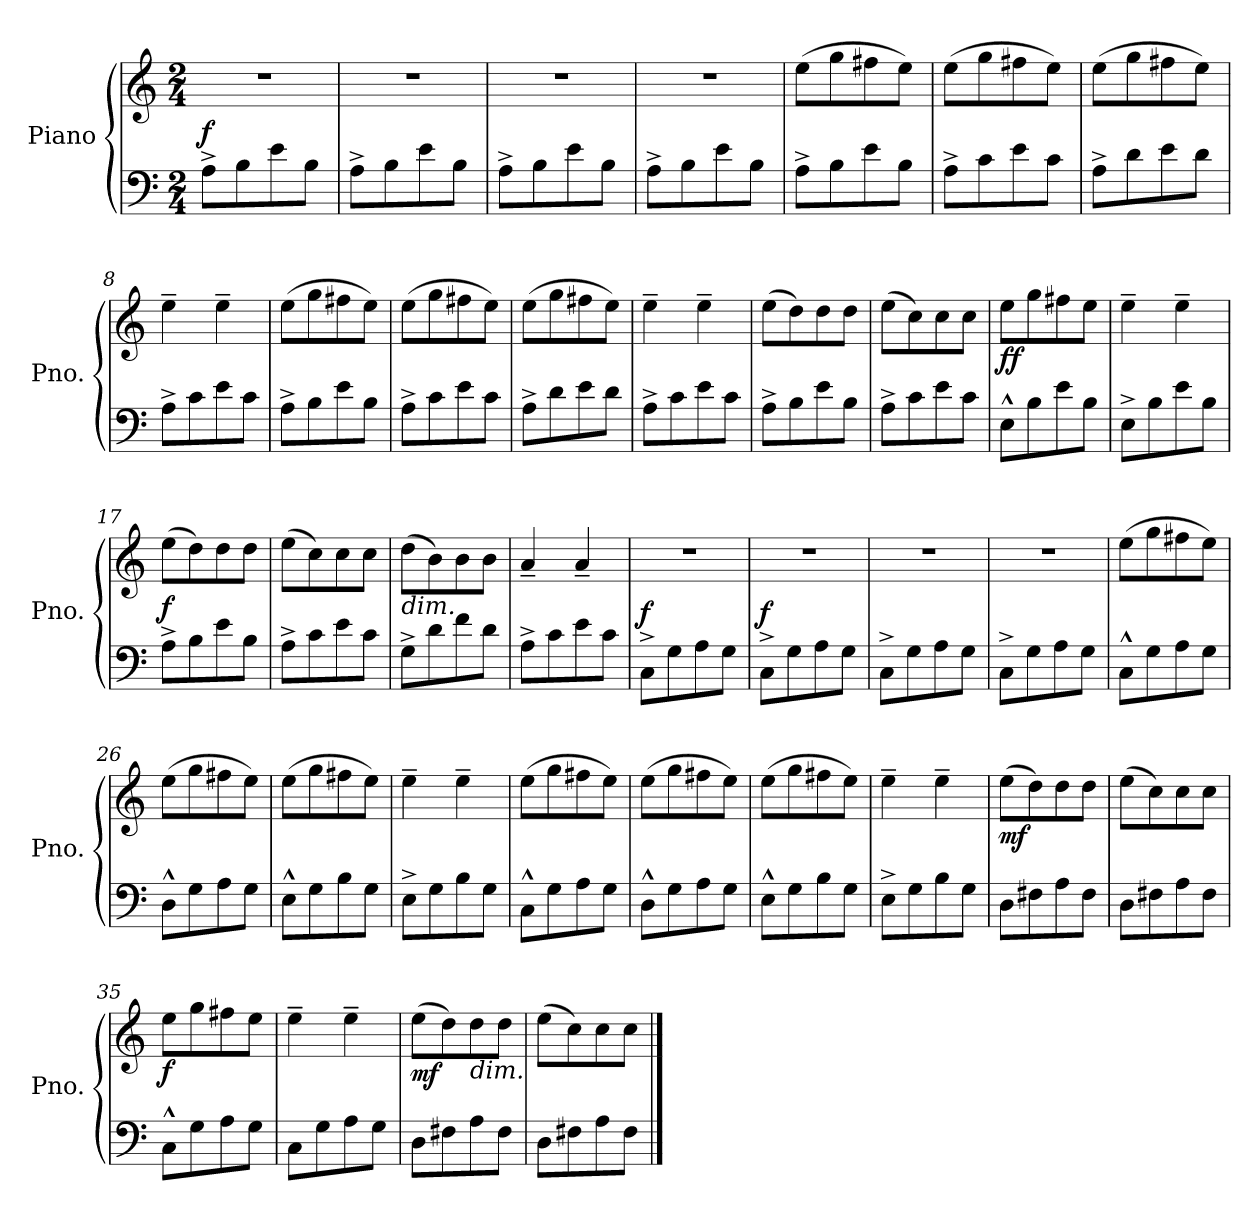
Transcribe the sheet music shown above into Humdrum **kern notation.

**kern	**kern	**dynam
*part1	*part1	*part1
*staff2	*staff1	*staff1/2
*I"Piano	*	*
*I'Pno.	*	*
*clefF4	*clefG2	*
*k[]	*k[]	*
*M2/4	*M2/4	*
*MM200	*MM200	*
=1	=1	=1
!	!	!LO:DY:a=2
8A^\L	2r	f
8B\	.	.
8e\	.	.
8B\J	.	.
=2	=2	=2
8A^\L	2r	.
8B\	.	.
8e\	.	.
8B\J	.	.
=3	=3	=3
8A^\L	2r	.
8B\	.	.
8e\	.	.
8B\J	.	.
=4	=4	=4
8A^\L	2r	.
8B\	.	.
8e\	.	.
8B\J	.	.
=5	=5	=5
8A^\L	(>8ee\L	.
8B\	8gg\	.
8e\	8ff#X\	.
8B\J	8ee\J)	.
=6	=6	=6
8A^\L	(>8ee\L	.
8c\	8gg\	.
8e\	8ff#X\	.
8c\J	8ee\J)	.
=7	=7	=7
8A^\L	(>8ee\L	.
8d\	8gg\	.
8e\	8ff#X\	.
8d\J	8ee\J)	.
=8	=8	=8
8A^\L	4ee~\	.
8c\	.	.
8e\	4ee~\	.
8c\J	.	.
!!LO:LB:g=z
=9	=9	=9
8A^\L	(>8ee\L	.
8B\	8gg\	.
8e\	8ff#X\	.
8B\J	8ee\J)	.
=10	=10	=10
8A^\L	(>8ee\L	.
8c\	8gg\	.
8e\	8ff#X\	.
8c\J	8ee\J)	.
=11	=11	=11
8A^\L	(>8ee\L	.
8d\	8gg\	.
8e\	8ff#X\	.
8d\J	8ee\J)	.
=12	=12	=12
8A^\L	4ee~\	.
8c\	.	.
8e\	4ee~\	.
8c\J	.	.
=13	=13	=13
8A^\L	(>8ee\L	.
8B\	8dd\)	.
8e\	8dd\	.
8B\J	8dd\J	.
=14	=14	=14
8A^\L	(>8ee\L	.
8c\	8cc\)	.
8e\	8cc\	.
8c\J	8cc\J	.
=15	=15	=15
!	!	!LO:DY:b
8E^^\L	8ee\L	ff
8B\	8gg\	.
8e\	8ff#X\	.
8B\J	8ee\J	.
=16	=16	=16
8E^\L	4ee~\	.
8B\	.	.
8e\	4ee~\	.
8B\J	.	.
!!LO:LB:g=z
=17	=17	=17
!	!	!LO:DY:a=2
8A^\L	(>8ee\L	f
8B\	8dd\)	.
8e\	8dd\	.
8B\J	8dd\J	.
=18	=18	=18
8A^\L	(>8ee\L	.
8c\	8cc\)	.
8e\	8cc\	.
8c\J	8cc\J	.
=19	=19	=19
!	!LO:TX:b:i:t=dim.	!
8G^\L	(>8dd\L	.
8d\	8b\)	.
8f\	8b\	.
8d\J	8b\J	.
=20	=20	=20
8A^\L	4a~/	.
8c\	.	.
8e\	4a~/	.
8c\J	.	.
=21	=21	=21
!	!	!LO:DY:a=2
8C^\L	2r	f
8G\	.	.
8A\	.	.
8G\J	.	.
=22	=22	=22
!	!	!LO:DY:a=2
8C^\L	2r	f
8G\	.	.
8A\	.	.
8G\J	.	.
=23	=23	=23
8C^\L	2r	.
8G\	.	.
8A\	.	.
8G\J	.	.
=24	=24	=24
8C^\L	2r	.
8G\	.	.
8A\	.	.
8G\J	.	.
=25	=25	=25
8C^^\L	(>8ee\L	.
8G\	8gg\	.
8A\	8ff#X\	.
8G\J	8ee\J)	.
!!LO:LB:g=z
=26	=26	=26
8D^^\L	(>8ee\L	.
8G\	8gg\	.
8A\	8ff#X\	.
8G\J	8ee\J)	.
=27	=27	=27
8E^^\L	(>8ee\L	.
8G\	8gg\	.
8B\	8ff#X\	.
8G\J	8ee\J)	.
=28	=28	=28
8E^\L	4ee~\	.
8G\	.	.
8B\	4ee~\	.
8G\J	.	.
=29	=29	=29
8C^^\L	(>8ee\L	.
8G\	8gg\	.
8A\	8ff#X\	.
8G\J	8ee\J)	.
=30	=30	=30
8D^^\L	(>8ee\L	.
8G\	8gg\	.
8A\	8ff#X\	.
8G\J	8ee\J)	.
=31	=31	=31
8E^^\L	(>8ee\L	.
8G\	8gg\	.
8B\	8ff#X\	.
8G\J	8ee\J)	.
=32	=32	=32
8E^\L	4ee~\	.
8G\	.	.
8B\	4ee~\	.
8G\J	.	.
=33	=33	=33
!	!	!LO:DY:b
8D\L	(>8ee\L	mf
8F#X\	8dd\)	.
8A\	8dd\	.
8F#\J	8dd\J	.
!!LO:LB:g=z
=34	=34	=34
8D\L	(>8ee\L	.
8F#X\	8cc\)	.
8A\	8cc\	.
8F#\J	8cc\J	.
=35	=35	=35
!	!	!LO:DY:b
8C^^\L	8ee\L	f
8G\	8gg\	.
8A\	8ff#X\	.
8G\J	8ee\J	.
=36	=36	=36
8C\L	4ee~\	.
8G\	.	.
8A\	4ee~\	.
8G\J	.	.
=37	=37	=37
!	!	!LO:DY:b
8D\L	(>8ee\L	mf
8F#X\	8dd\)	.
!	!LO:TX:b:i:t=dim.	!
8A\	8dd\	.
8F#\J	8dd\J	.
=38	=38	=38
8D\L	(>8ee\L	.
8F#X\	8cc\)	.
8A\	8cc\	.
8F#\J	8cc\J	.
==	==	==
*-	*-	*-
